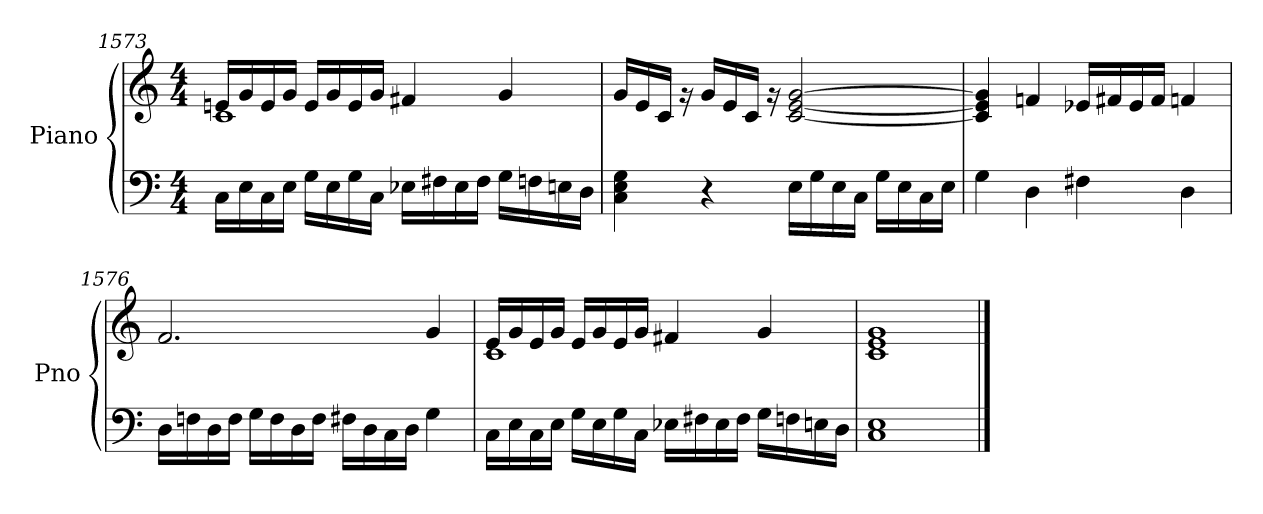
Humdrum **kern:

**kern	**kern
*part1	*part1
*staff2	*staff1
*I"Piano	*
*I'Pno	*
!!LO:PB:g=z
*clefF4	*clefG2
*k[]	*k[]
*M4/4	*M4/4
=1573	=1573
*	*^
16C\LL	16en/LL	1c
16E\	16g/	.
16C\	16e/	.
16E\JJ	16g/JJ	.
16G\LL	16e/LL	.
16E\	16g/	.
16G\	16e/	.
16C\JJ	16g/JJ	.
16E-X\LL	4f#X/	.
16F#X\	.	.
16E-\	.	.
16F#\JJ	.	.
16G\LL	4g/	.
16Fn\	.	.
16En\	.	.
16D\JJ	.	.
*	*v	*v
=1574	=1574
4C\ 4E\ 4G\	16g/LL
.	16e/
.	16c/JJ
.	16rg
4r	16g/LL
.	16e/
.	16c/JJ
.	16rg
16E\LL	[2c/ [2e/ [2g/
16G\	.
16E\	.
16C\JJ	.
16G\LL	.
16E\	.
16C\	.
16E\JJ	.
=1575	=1575
4G\	4c/] 4e/] 4g/]
4D\	4fn/
4F#X\	16e-X/LL
.	16f#X/
.	16e-/
.	16f#/JJ
4D\	4fn/
!!LO:LB:g=z
=1576	=1576
16D\LL	2.f/
16Fn\	.
16D\	.
16F\JJ	.
16G\LL	.
16F\	.
16D\	.
16F\JJ	.
16F#X\LL	.
16D\	.
16C\	.
16D\JJ	.
4G\	4g/
=1577	=1577
*	*^
16C\LL	16e/LL	1c
16E\	16g/	.
16C\	16e/	.
16E\JJ	16g/JJ	.
16G\LL	16e/LL	.
16E\	16g/	.
16G\	16e/	.
16C\JJ	16g/JJ	.
16E-X\LL	4f#X/	.
16F#X\	.	.
16E-\	.	.
16F#\JJ	.	.
16G\LL	4g/	.
16Fn\	.	.
16En\	.	.
16D\JJ	.	.
*	*v	*v
=1578	=1578
1C 1E	1c 1e 1g
==	==
*-	*-
